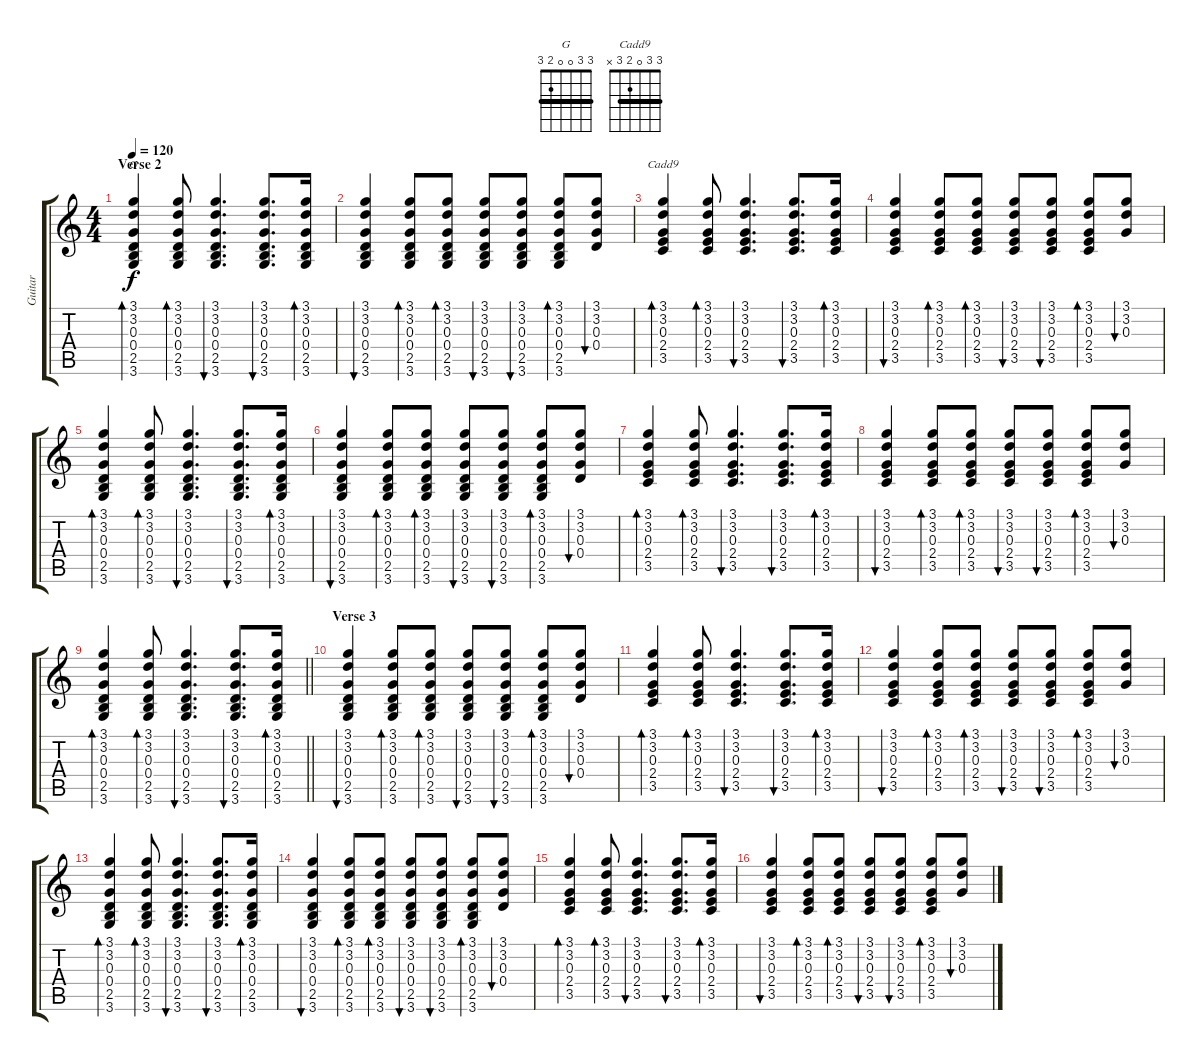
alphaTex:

\track ("Guitar" "Guitar") {instrument acousticguitarsteel}
\staff {score tabs}
\tuning (E4 B3 G3 D3 A2 E2) {hide}
\chord ("G" 3 3 0 0 2 3) {barre 3}
\chord ("Cadd9" 3 3 0 2 3 x) {barre 3}
\ts (4 4)
\section ("" "Verse 2")
\tempo 120
\clef g2
\ks c
(3.1 3.2 0.3 0.4 2.5 3.6).4{bd 60 ch "G" dy f} (3.1 3.2 0.3 0.4 2.5 3.6).8{bd 60} (3.1 3.2 0.3 0.4 2.5 3.6).4{d bu 60} (3.1 3.2 0.3 0.4 2.5 3.6).8{d bu 60} (3.1 3.2 0.3 0.4 2.5 3.6).16{bd 60} |
(3.1 3.2 0.3 0.4 2.5 3.6).4{bu 60} (3.1 3.2 0.3 0.4 2.5 3.6).8{bd 60} (3.1 3.2 0.3 0.4 2.5 3.6).8{bd 60} (3.1 3.2 0.3 0.4 2.5 3.6).8{bu 60} (3.1 3.2 0.3 0.4 2.5 3.6).8{bu 60} (3.1 3.2 0.3 0.4 2.5 3.6).8{bd 60} (3.1 3.2 0.3 0.4).8{bu 60} |
(3.1 3.2 0.3 2.4 3.5).4{bd 60 ch "Cadd9"} (3.1 3.2 0.3 2.4 3.5).8{bd 60} (3.1 3.2 0.3 2.4 3.5).4{d bu 60} (3.1 3.2 0.3 2.4 3.5).8{d bu 60} (3.1 3.2 0.3 2.4 3.5).16{bd 60} |
(3.1 3.2 0.3 2.4 3.5).4{bu 60} (3.1 3.2 0.3 2.4 3.5).8{bd 60} (3.1 3.2 0.3 2.4 3.5).8{bd 60} (3.1 3.2 0.3 2.4 3.5).8{bu 60} (3.1 3.2 0.3 2.4 3.5).8{bu 60} (3.1 3.2 0.3 2.4 3.5).8{bd 60} (3.1 3.2 0.3).8{bu 60} |
(3.1 3.2 0.3 0.4 2.5 3.6).4{bd 60} (3.1 3.2 0.3 0.4 2.5 3.6).8{bd 60} (3.1 3.2 0.3 0.4 2.5 3.6).4{d bu 60} (3.1 3.2 0.3 0.4 2.5 3.6).8{d bu 60} (3.1 3.2 0.3 0.4 2.5 3.6).16{bd 60} |
(3.1 3.2 0.3 0.4 2.5 3.6).4{bu 60} (3.1 3.2 0.3 0.4 2.5 3.6).8{bd 60} (3.1 3.2 0.3 0.4 2.5 3.6).8{bd 60} (3.1 3.2 0.3 0.4 2.5 3.6).8{bu 60} (3.1 3.2 0.3 0.4 2.5 3.6).8{bu 60} (3.1 3.2 0.3 0.4 2.5 3.6).8{bd 60} (3.1 3.2 0.3 0.4).8{bu 60} |
(3.1 3.2 0.3 2.4 3.5).4{bd 60} (3.1 3.2 0.3 2.4 3.5).8{bd 60} (3.1 3.2 0.3 2.4 3.5).4{d bu 60} (3.1 3.2 0.3 2.4 3.5).8{d bu 60} (3.1 3.2 0.3 2.4 3.5).16{bd 60} |
(3.1 3.2 0.3 2.4 3.5).4{bu 60} (3.1 3.2 0.3 2.4 3.5).8{bd 60} (3.1 3.2 0.3 2.4 3.5).8{bd 60} (3.1 3.2 0.3 2.4 3.5).8{bu 60} (3.1 3.2 0.3 2.4 3.5).8{bu 60} (3.1 3.2 0.3 2.4 3.5).8{bd 60} (3.1 3.2 0.3).8{bu 60} |
\barLineRight lightlight
(3.1 3.2 0.3 0.4 2.5 3.6).4{bd 60} (3.1 3.2 0.3 0.4 2.5 3.6).8{bd 60} (3.1 3.2 0.3 0.4 2.5 3.6).4{d bu 60} (3.1 3.2 0.3 0.4 2.5 3.6).8{d bu 60} (3.1 3.2 0.3 0.4 2.5 3.6).16{bd 60} |
\section ("" "Verse 3")
(3.1 3.2 0.3 0.4 2.5 3.6).4{bu 60} (3.1 3.2 0.3 0.4 2.5 3.6).8{bd 60} (3.1 3.2 0.3 0.4 2.5 3.6).8{bd 60} (3.1 3.2 0.3 0.4 2.5 3.6).8{bu 60} (3.1 3.2 0.3 0.4 2.5 3.6).8{bu 60} (3.1 3.2 0.3 0.4 2.5 3.6).8{bd 60} (3.1 3.2 0.3 0.4).8{bu 60} |
(3.1 3.2 0.3 2.4 3.5).4{bd 60} (3.1 3.2 0.3 2.4 3.5).8{bd 60} (3.1 3.2 0.3 2.4 3.5).4{d bu 60} (3.1 3.2 0.3 2.4 3.5).8{d bu 60} (3.1 3.2 0.3 2.4 3.5).16{bd 60} |
(3.1 3.2 0.3 2.4 3.5).4{bu 60} (3.1 3.2 0.3 2.4 3.5).8{bd 60} (3.1 3.2 0.3 2.4 3.5).8{bd 60} (3.1 3.2 0.3 2.4 3.5).8{bu 60} (3.1 3.2 0.3 2.4 3.5).8{bu 60} (3.1 3.2 0.3 2.4 3.5).8{bd 60} (3.1 3.2 0.3).8{bu 60} |
(3.1 3.2 0.3 0.4 2.5 3.6).4{bd 60} (3.1 3.2 0.3 0.4 2.5 3.6).8{bd 60} (3.1 3.2 0.3 0.4 2.5 3.6).4{d bu 60} (3.1 3.2 0.3 0.4 2.5 3.6).8{d bu 60} (3.1 3.2 0.3 0.4 2.5 3.6).16{bd 60} |
(3.1 3.2 0.3 0.4 2.5 3.6).4{bu 60} (3.1 3.2 0.3 0.4 2.5 3.6).8{bd 60} (3.1 3.2 0.3 0.4 2.5 3.6).8{bd 60} (3.1 3.2 0.3 0.4 2.5 3.6).8{bu 60} (3.1 3.2 0.3 0.4 2.5 3.6).8{bu 60} (3.1 3.2 0.3 0.4 2.5 3.6).8{bd 60} (3.1 3.2 0.3 0.4).8{bu 60} |
(3.1 3.2 0.3 2.4 3.5).4{bd 60} (3.1 3.2 0.3 2.4 3.5).8{bd 60} (3.1 3.2 0.3 2.4 3.5).4{d bu 60} (3.1 3.2 0.3 2.4 3.5).8{d bu 60} (3.1 3.2 0.3 2.4 3.5).16{bd 60} |
(3.1 3.2 0.3 2.4 3.5).4{bu 60} (3.1 3.2 0.3 2.4 3.5).8{bd 60} (3.1 3.2 0.3 2.4 3.5).8{bd 60} (3.1 3.2 0.3 2.4 3.5).8{bu 60} (3.1 3.2 0.3 2.4 3.5).8{bu 60} (3.1 3.2 0.3 2.4 3.5).8{bd 60} (3.1 3.2 0.3).8{bu 60}
